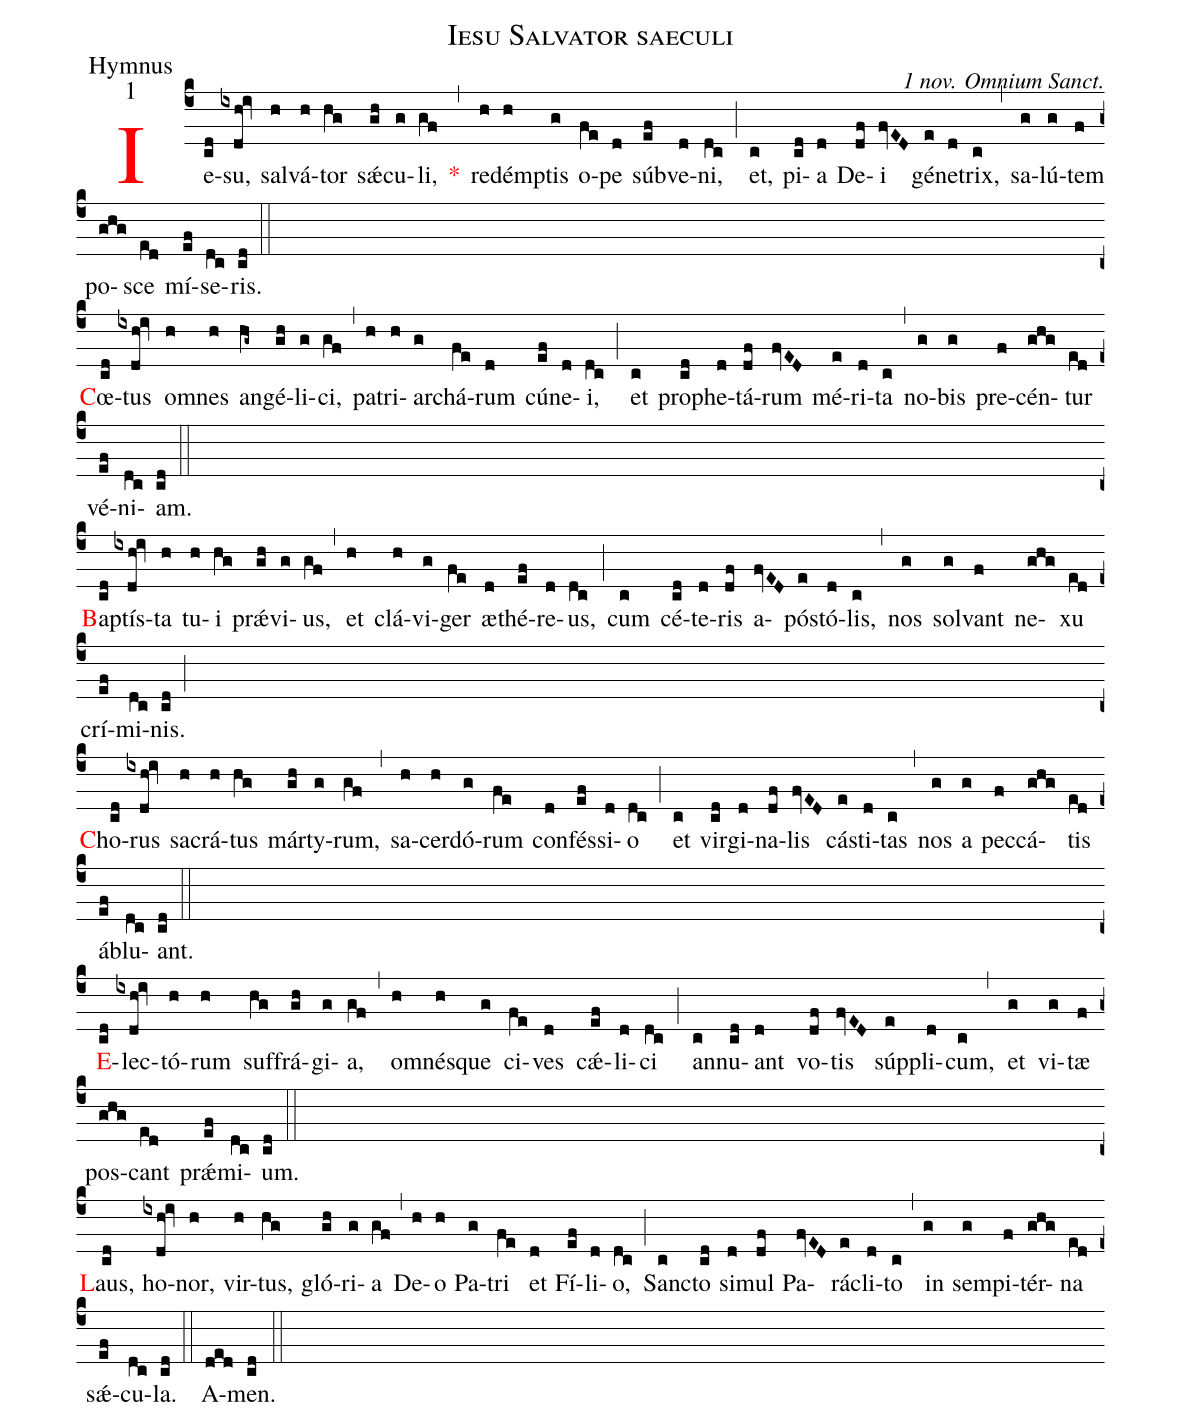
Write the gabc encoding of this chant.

name:Iesu Salvator saeculi;
office-part:Hymnus;
mode:1;
commentary:1 nov. Omnium Sanct.;
%%
<v>\textcolor{red}{I}</v>e(c4cd)su,(ixdh!iv) sal(h)vá(h)tor(hg) sǽ(gh)cu(g)li,(gf) <v>\textcolor{red}{*}</v>(,) red(h)émp(h)tis(g) o(fe)pe(d) súb(ef)ve(d)ni,(dc) (;)
et,(c) pi(cd)a(d) De(df)i(fvED) gé(e)ne(d)trix,(c) (,)
sa(g)lú(g)tem(f) po(ghg)sce(ed) mí(ef)se(dc)ris.(cd) (::)  (Z)


<v>\textcolor{red}{C}</v>œ(cd)tus(ixdh!iv) om(h)nes(h) an(hg~)gé(gh)li(g)ci,(gf) (,)pa(h)tri(h)ar(g)chá(fe)rum(d) cú(ef)ne(d)i,(dc) (;)
et(c) pro(cd)phe(d)tá(df)rum(fvED) mé(e)ri(d)ta(c) (,)no(g)bis(g) pre(f)cén(ghg)tur(ed) vé(ef)ni(dc)am.(cd) (::) (Z)


<v>\textcolor{red}{B}</v>ap(cd)tís(ixdh!iv)ta(h) tu(h)i(hg) prǽ(gh)vi(g)us,(gf) (,)et(h) clá(h)vi(g)ger(fe) æ(d)thé(ef)re(d)us,(dc) (;)
cum(c) cé(cd)te(d)ris(df) a(fvED)pós(e)tó(d)lis,(c) (,)
nos(g) sol(g)vant(f) ne(ghg)xu(ed) crí(ef)mi(dc)nis.(cd) (;) (Z)


<v>\textcolor{red}{C}</v>ho(cd)rus(ixdh!iv) sa(h)crá(h)tus(hg) már(gh)ty(g)rum,(gf) (,)sa(h)cer(h)dó(g)rum(fe) con(d)fés(ef)si(d)o(dc) (;)
et(c) vir(cd)gi(d)na(df)lis(fvED) cás(e)ti(d)tas(c) (,)
nos(g) a(g) pec(f)cá(ghg)tis(ed) áb(ef)lu(dc)ant.(cd) (::) (Z)


<v>\textcolor{red}{E}</v>(cd)lec(ixdh!iv)tó(h)rum(h) suf(hg)frá(gh)gi(g)a,(gf) (,)om(h)nés(h)que(g) ci(fe)ves(d) cǽ(ef)li(d)ci(dc) (;)
an(c)nu(cd)ant(d) vo(df)tis(fvED) súp(e)pli(d)cum,(c) (,)et(g) vi(g)tæ(f) pos(ghg)cant(ed) prǽ(ef)mi(dc)um.(cd) (::) (Z)


<v>\textcolor{red}{L}</v>aus,(cd) ho(ixdh!iv)nor,(h) vir(h)tus,(hg) gló(gh)ri(g)a(gf) (,)
De(h)o(h) Pa(g)tri(fe) et(d) Fí(ef)li(d)o,(dc) (;)
Sanc(c)to(cd) si(d)mul(df) Pa(fvED)rá(e)cli(d)to(c) (,) in(g) sem(g)pi(f)tér(ghg)na(ed) sǽ(ef)cu(dc)la.(cd) (::)
A(ded)men.(cd) (::)
